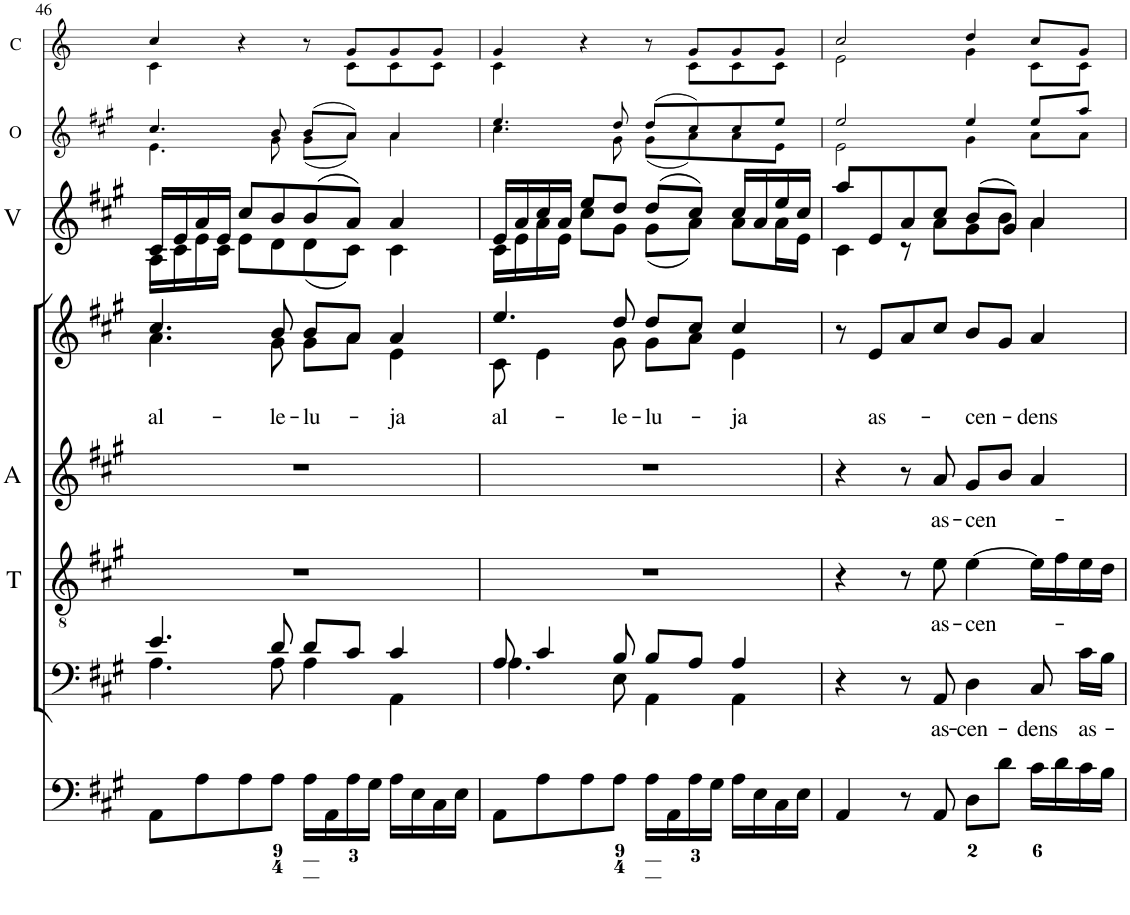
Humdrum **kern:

**kern	**kern	**text	**kern	**text	**kern	**text	**kern	**text	**kern	**kern	**kern	**kern	**kern
*part10	*part9	*part9	*part8	*part8	*part7	*part7	*part6	*part6	*part5	*part4	*part3	*part2	*part1
*staff10	*staff9	*staff9	*staff8	*staff8	*staff7	*staff7	*staff6	*staff6	*staff5	*staff4	*staff3	*staff2	*staff1
*I"Organ	*I"TB	*	*I"Tenor	*	*I"A	*	*I"S	*	*I"Violin	*I"Violin	*I"2 Violini	*I"2 Oboi	*I"2 Corni in A
*	*	*	*I'T	*	*I'A	*	*	*	*I'Vln.	*I'Vln.	*I'V	*I'O	*I'C
!!LO:PB:g=z
*clefF4	*clefF4	*	*clefGv2	*	*clefG2	*	*clefG2	*	*clefG2	*clefG2	*clefG2	*clefG2	*clefG2
*	*	*	*	*	*	*	*	*	*	*	*	*	*Trd2c3
*k[f#c#g#]	*k[f#c#g#]	*	*k[f#c#g#]	*	*k[f#c#g#]	*	*k[f#c#g#]	*	*k[f#c#g#]	*k[f#c#g#]	*k[f#c#g#]	*k[f#c#g#]	*k[]
*M4/4	*M4/4	*	*M4/4	*	*M4/4	*	*M4/4	*	*M4/4	*M4/4	*M4/4	*M4/4	*M4/4
*met(c)	*met(c)	*	*met(c)	*	*met(c)	*	*met(c)	*	*met(c)	*met(c)	*met(c)	*met(c)	*met(c)
=46	=46	=46	=46	=46	=46	=46	=46	=46	=46	=46	=46	=46	=46
*	*^	*	*	*	*	*	*	*	*	*	*	*	*
!	!	!	!	!	!	!	!	!	!LO:LY:b	!	!	!	!	!
*	*	*	*	*	*	*	*	*^	*	*	*	*^	*^	*^
8AA\L	4.e/	4.A\	.	1r	.	1r	.	4.cc#/	4.a\	al-	16A/LL	16c#	16c#/LL	16A\LL	4.cc#/	4.e\	4cc/	4c\
.	.	.	.	.	.	.	.	.	.	.	16c#/J	16e	16e/	16c#\	.	.	.	.
8A\	.	.	.	.	.	.	.	.	.	.	16e/L	16a	16a/	16e\	.	.	.	.
.	.	.	.	.	.	.	.	.	.	.	16c#/JJ	16e	16e/JJ	16c#\JJ	.	.	.	.
8A\	.	.	.	.	.	.	.	.	.	.	8e/L	8cc#	8cc#/L	8e\L	.	.	4r	4.ryy
!	!	!	!	!	!	!	!	!	!	!LO:LY:b	!	!	!	!	!	!	!	!
8A\J	8d/	8A\	.	.	.	.	.	8b/	8g#\	-le-	8d/J	8b	8b/	8d\	8b/	8g#\	.	.
!	!	!	!	!	!	!	!	!	!	!LO:LY:b	!	!	!	!	!	!	!	!
16A\LL	8d/L	4A\	.	.	.	.	.	8b/L	8g#\L	-lu-	(8d/L	(8b	(8b/	(8d\	(8b/L	(8g#\L	8r	.
16AA\	.	.	.	.	.	.	.	.	.	.	.	.	.	.	.	.	.	.
16A\	8c#/J	.	.	.	.	.	.	8a/J	8a\J	.	8c#/J)	8a)	8a/J)	8c#\J)	8a/J)	8a\J)	8g/L	8c\L
16G#\JJ	.	.	.	.	.	.	.	.	.	.	.	.	.	.	.	.	.	.
!	!	!	!	!	!	!	!	!	!	!LO:LY:b	!	!	!	!	!	!	!	!
16A\LL	4c#/	4AA\	.	.	.	.	.	4a/	4e\	-ja	4c#	4a	4a/	4c#\	4a/	4a\	8g/	8c\
16E\	.	.	.	.	.	.	.	.	.	.	.	.	.	.	.	.	.	.
16C#\	.	.	.	.	.	.	.	.	.	.	.	.	.	.	.	.	8g/J	8c\J
16E\JJ	.	.	.	.	.	.	.	.	.	.	.	.	.	.	.	.	.	.
=47	=47	=47	=47	=47	=47	=47	=47	=47	=47	=47	=47	=47	=47	=47	=47	=47	=47	=47
!	!	!	!	!	!	!	!	!	!	!LO:LY:b	!	!	!	!	!	!	!	!
8AA\L	8A/	4.A\	.	1r	.	1r	.	4.ee/	8c#\	al-	16c#/LL	16e	16e/LL	16c#\LL	4.ee/	4.cc#\	4g/	4c\
.	.	.	.	.	.	.	.	.	.	.	16e/J	16a	16a/	16e\	.	.	.	.
8A\	4c#/	.	.	.	.	.	.	.	4e\	.	16a/L	16cc#	16cc#/	16a\	.	.	.	.
.	.	.	.	.	.	.	.	.	.	.	16e/JJ	16a	16a/JJ	16e\JJ	.	.	.	.
8A\	.	.	.	.	.	.	.	.	.	.	8cc#/L	8ee	8ee/L	8cc#\L	.	.	4r	4.ryy
!	!	!	!	!	!	!	!	!	!	!LO:LY:b	!	!	!	!	!	!	!	!
8A\J	8B/	8E\	.	.	.	.	.	8dd/	8g#\	-le-	8g#/J	8dd	8dd/J	8g#\J	8dd/	8g#\	.	.
!	!	!	!	!	!	!	!	!	!	!LO:LY:b	!	!	!	!	!	!	!	!
16A\LL	8B/L	4AA\	.	.	.	.	.	8dd/L	8g#\L	-lu-	(8g#/L	(8ddL	(8dd/L	(8g#\L	(8dd/L	(8g#\L	8r	.
16AA\	.	.	.	.	.	.	.	.	.	.	.	.	.	.	.	.	.	.
16A\	8A/J	.	.	.	.	.	.	8cc#/J	8a\J	.	8a/J)	8cc#J)	8cc#/J)	8a\J)	8cc#/)	8a\)	8g/L	8c\L
16G#\JJ	.	.	.	.	.	.	.	.	.	.	.	.	.	.	.	.	.	.
!	!	!	!	!	!	!	!	!	!	!LO:LY:b	!	!	!	!	!	!	!	!
16A\LL	4A/	4AA\	.	.	.	.	.	4cc#/	4e\	-ja	8a/L	16cc#	16cc#/LL	8a\L	8cc#/	8a\	8g/	8c\
16E\	.	.	.	.	.	.	.	.	.	.	.	16a	16a/	.	.	.	.	.
16C#\	.	.	.	.	.	.	.	.	.	.	16a/L	16ee	16ee/	16a\L	8ee/J	8e\J	8g/J	8c\J
16E\JJ	.	.	.	.	.	.	.	.	.	.	16e/JJ	16cc#	16cc#/JJ	16e\JJ	.	.	.	.
*	*v	*v	*	*	*	*	*	*v	*v	*	*	*	*	*	*	*	*	*
=48	=48	=48	=48	=48	=48	=48	=48	=48	=48	=48	=48	=48	=48	=48	=48	=48
4AA/	4r	.	4r	.	4r	.	8r	.	4c#	8aaL	8aa/L	4c#\	2ee/	2e\	2cc/	2e\
!	!	!	!	!	!	!	!	!LO:LY:b	!	!	!	!	!	!	!	!
.	.	.	.	.	.	.	8e/L	as-	.	8e	8e/	.	.	.	.	.
8r	8r	.	8r	.	8r	.	8a/	.	8r	8a	8a/	8r	.	.	.	.
!	!	!LO:LY:b	!	!LO:LY:b	!	!LO:LY:b	!	!	!	!	!	!	!	!	!	!
8AA/	8AA/	as-	8e\	as-	8a/	as-	8cc#/J	.	8a	8cc#J	8cc#/J	8a\L	.	.	.	.
!	!	!LO:LY:b	!	!LO:LY:b	!	!LO:LY:b	!	!LO:LY:b	!	!	!	!	!	!	!	!
8D\L	4D\	-cen-	[4e\	-cen-	8g#/L	-cen-	8b/L	-cen-	8g#/L	(8b	(8b/L	8g#\	4ee/	4g#\	4dd/	4g\
8d\J	.	.	.	.	8b/J	.	8g#/J	.	8b/J	8g#)	8g#/J)	8b\J	.	.	.	.
!	!	!LO:LY:b	!	!	!	!	!	!LO:LY:b	!	!	!	!	!	!	!	!
16c#\LL	8C#/	-dens	16e\LL]	.	4a/	.	4a/	-dens	4a	4a	4a/	4a\	8ee/L	8a\L	8cc/L	8c\L
16d\	.	.	16f#\	.	.	.	.	.	.	.	.	.	.	.	.	.
!	!	!LO:LY:b	!	!	!	!	!	!	!	!	!	!	!	!	!	!
16c#\	16c#\LL	as-	16e\	.	.	.	.	.	.	.	.	.	8aa/J	8a\J	8g/J	8c\J
16B\JJ	16B\JJ	.	16d\JJ	.	.	.	.	.	.	.	.	.	.	.	.	.
*	*	*	*	*	*	*	*	*	*	*	*v	*v	*	*	*v	*v
*	*	*	*	*	*	*	*	*	*	*	*	*v	*v	*
=	=	=	=	=	=	=	=	=	=	=	=	=	=
*-	*-	*-	*-	*-	*-	*-	*-	*-	*-	*-	*-	*-	*-
